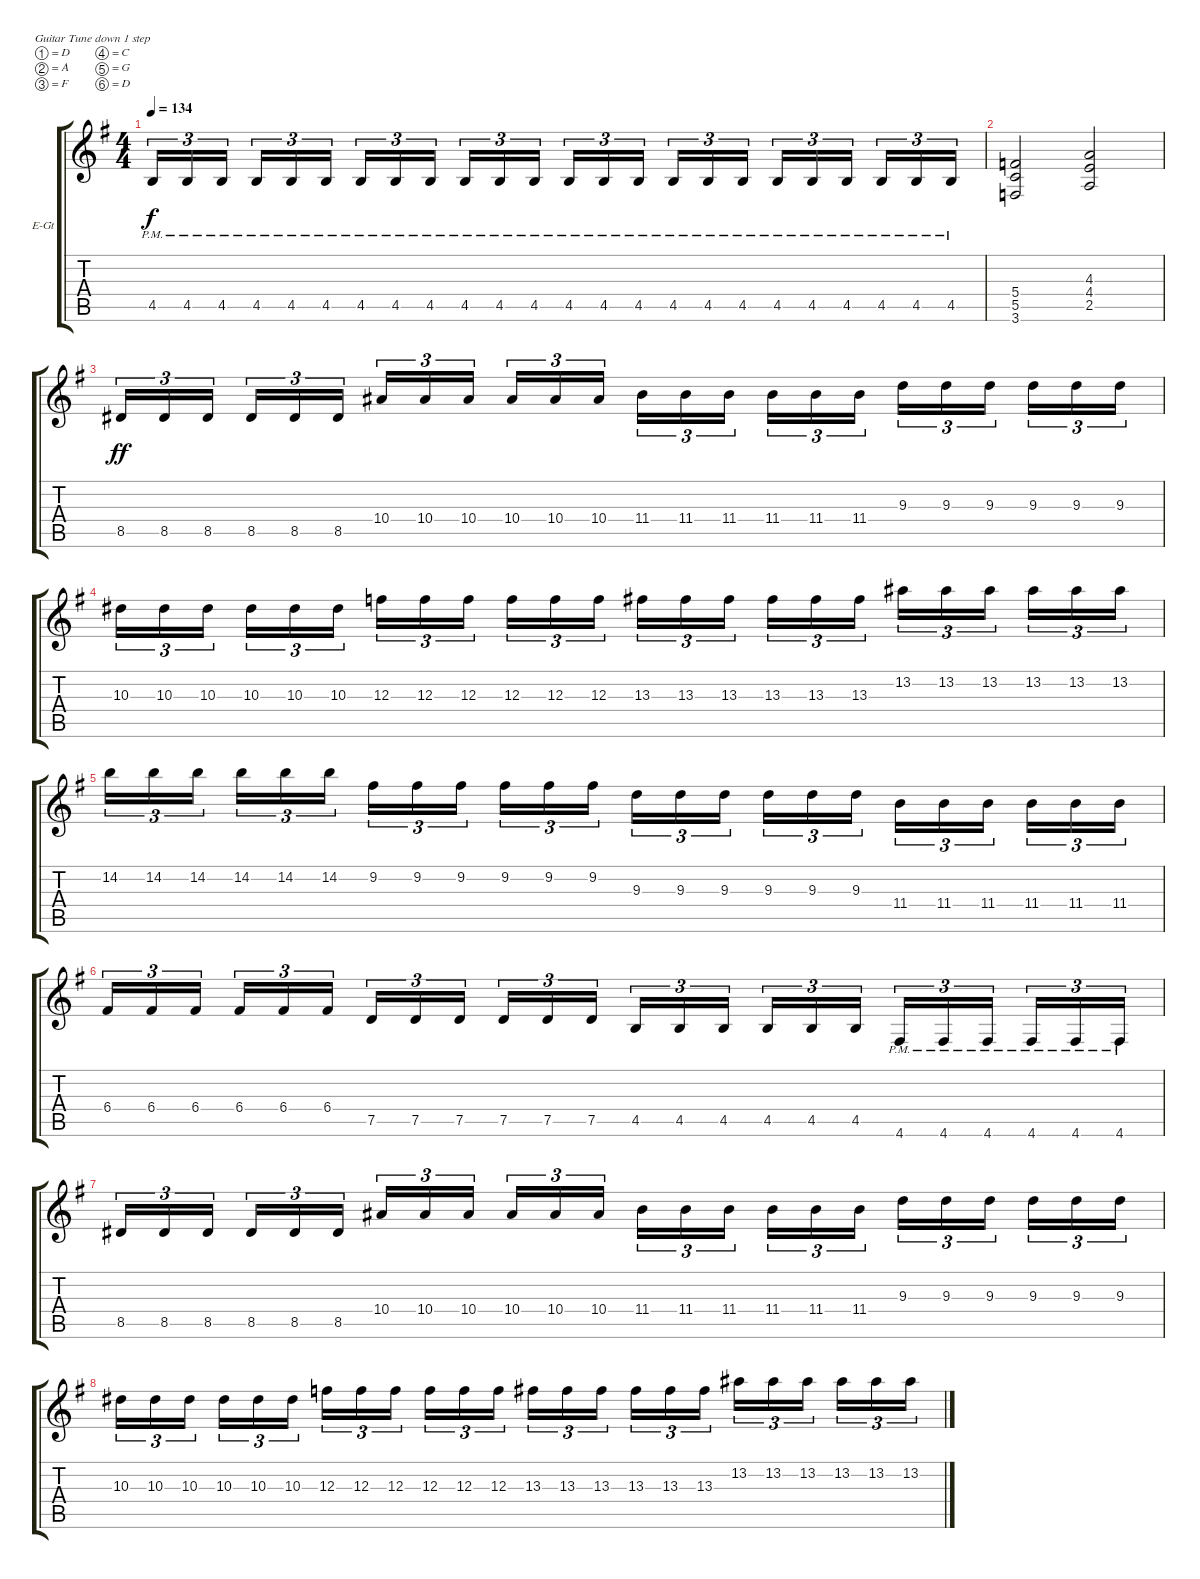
\bracketExtendMode groupsimilarinstruments
\firstSystemTrackNameOrientation horizontal
\otherSystemsTrackNameOrientation horizontal
\track ("Solo-guitar - Galder (fix)" "E-Gt") {instrument distortionguitar}
\staff {score tabs}
\tuning (D4 A3 F3 C3 G2 D2)
\ts (4 4)
\tempo 134
\clef g2
\ks g
4.5{pm}.16{tu (3 2) dy f} 4.5{pm}.16{tu (3 2)} 4.5{pm}.16{tu (3 2)} 4.5{pm}.16{tu (3 2)} 4.5{pm}.16{tu (3 2)} 4.5{pm}.16{tu (3 2)} 4.5{pm}.16{tu (3 2)} 4.5{pm}.16{tu (3 2)} 4.5{pm}.16{tu (3 2)} 4.5{pm}.16{tu (3 2)} 4.5{pm}.16{tu (3 2)} 4.5{pm}.16{tu (3 2)} 4.5{pm}.16{tu (3 2)} 4.5{pm}.16{tu (3 2)} 4.5{pm}.16{tu (3 2)} 4.5{pm}.16{tu (3 2)} 4.5{pm}.16{tu (3 2)} 4.5{pm}.16{tu (3 2)} 4.5{pm}.16{tu (3 2)} 4.5{pm}.16{tu (3 2)} 4.5{pm}.16{tu (3 2)} 4.5{pm}.16{tu (3 2)} 4.5{pm}.16{tu (3 2)} 4.5{pm}.16{tu (3 2)} |
(5.4 5.5 3.6).2 (4.3 4.4 2.5).2 |
8.5.16{tu (3 2) dy ff} 8.5.16{tu (3 2)} 8.5.16{tu (3 2)} 8.5.16{tu (3 2)} 8.5.16{tu (3 2)} 8.5.16{tu (3 2)} 10.4.16{tu (3 2)} 10.4.16{tu (3 2)} 10.4.16{tu (3 2)} 10.4.16{tu (3 2)} 10.4.16{tu (3 2)} 10.4.16{tu (3 2)} 11.4.16{tu (3 2)} 11.4.16{tu (3 2)} 11.4.16{tu (3 2)} 11.4.16{tu (3 2)} 11.4.16{tu (3 2)} 11.4.16{tu (3 2)} 9.3.16{tu (3 2)} 9.3.16{tu (3 2)} 9.3.16{tu (3 2)} 9.3.16{tu (3 2)} 9.3.16{tu (3 2)} 9.3.16{tu (3 2)} |
10.3.16{tu (3 2)} 10.3.16{tu (3 2)} 10.3.16{tu (3 2)} 10.3.16{tu (3 2)} 10.3.16{tu (3 2)} 10.3.16{tu (3 2)} 12.3.16{tu (3 2)} 12.3.16{tu (3 2)} 12.3.16{tu (3 2)} 12.3.16{tu (3 2)} 12.3.16{tu (3 2)} 12.3.16{tu (3 2)} 13.3.16{tu (3 2)} 13.3.16{tu (3 2)} 13.3.16{tu (3 2)} 13.3.16{tu (3 2)} 13.3.16{tu (3 2)} 13.3.16{tu (3 2)} 13.2.16{tu (3 2)} 13.2.16{tu (3 2)} 13.2.16{tu (3 2)} 13.2.16{tu (3 2)} 13.2.16{tu (3 2)} 13.2.16{tu (3 2)} |
14.2.16{tu (3 2)} 14.2.16{tu (3 2)} 14.2.16{tu (3 2)} 14.2.16{tu (3 2)} 14.2.16{tu (3 2)} 14.2.16{tu (3 2)} 9.2.16{tu (3 2)} 9.2.16{tu (3 2)} 9.2.16{tu (3 2)} 9.2.16{tu (3 2)} 9.2.16{tu (3 2)} 9.2.16{tu (3 2)} 9.3.16{tu (3 2)} 9.3.16{tu (3 2)} 9.3.16{tu (3 2)} 9.3.16{tu (3 2)} 9.3.16{tu (3 2)} 9.3.16{tu (3 2)} 11.4.16{tu (3 2)} 11.4.16{tu (3 2)} 11.4.16{tu (3 2)} 11.4.16{tu (3 2)} 11.4.16{tu (3 2)} 11.4.16{tu (3 2)} |
6.4.16{tu (3 2)} 6.4.16{tu (3 2)} 6.4.16{tu (3 2)} 6.4.16{tu (3 2)} 6.4.16{tu (3 2)} 6.4.16{tu (3 2)} 7.5.16{tu (3 2)} 7.5.16{tu (3 2)} 7.5.16{tu (3 2)} 7.5.16{tu (3 2)} 7.5.16{tu (3 2)} 7.5.16{tu (3 2)} 4.5.16{tu (3 2)} 4.5.16{tu (3 2)} 4.5.16{tu (3 2)} 4.5.16{tu (3 2)} 4.5.16{tu (3 2)} 4.5.16{tu (3 2)} 4.6{pm}.16{tu (3 2)} 4.6{pm}.16{tu (3 2)} 4.6{pm}.16{tu (3 2)} 4.6{pm}.16{tu (3 2)} 4.6{pm}.16{tu (3 2)} 4.6{pm}.16{tu (3 2)} |
8.5.16{tu (3 2)} 8.5.16{tu (3 2)} 8.5.16{tu (3 2)} 8.5.16{tu (3 2)} 8.5.16{tu (3 2)} 8.5.16{tu (3 2)} 10.4.16{tu (3 2)} 10.4.16{tu (3 2)} 10.4.16{tu (3 2)} 10.4.16{tu (3 2)} 10.4.16{tu (3 2)} 10.4.16{tu (3 2)} 11.4.16{tu (3 2)} 11.4.16{tu (3 2)} 11.4.16{tu (3 2)} 11.4.16{tu (3 2)} 11.4.16{tu (3 2)} 11.4.16{tu (3 2)} 9.3.16{tu (3 2)} 9.3.16{tu (3 2)} 9.3.16{tu (3 2)} 9.3.16{tu (3 2)} 9.3.16{tu (3 2)} 9.3.16{tu (3 2)} |
10.3.16{tu (3 2)} 10.3.16{tu (3 2)} 10.3.16{tu (3 2)} 10.3.16{tu (3 2)} 10.3.16{tu (3 2)} 10.3.16{tu (3 2)} 12.3.16{tu (3 2)} 12.3.16{tu (3 2)} 12.3.16{tu (3 2)} 12.3.16{tu (3 2)} 12.3.16{tu (3 2)} 12.3.16{tu (3 2)} 13.3.16{tu (3 2)} 13.3.16{tu (3 2)} 13.3.16{tu (3 2)} 13.3.16{tu (3 2)} 13.3.16{tu (3 2)} 13.3.16{tu (3 2)} 13.2.16{tu (3 2)} 13.2.16{tu (3 2)} 13.2.16{tu (3 2)} 13.2.16{tu (3 2)} 13.2.16{tu (3 2)} 13.2.16{tu (3 2)}
